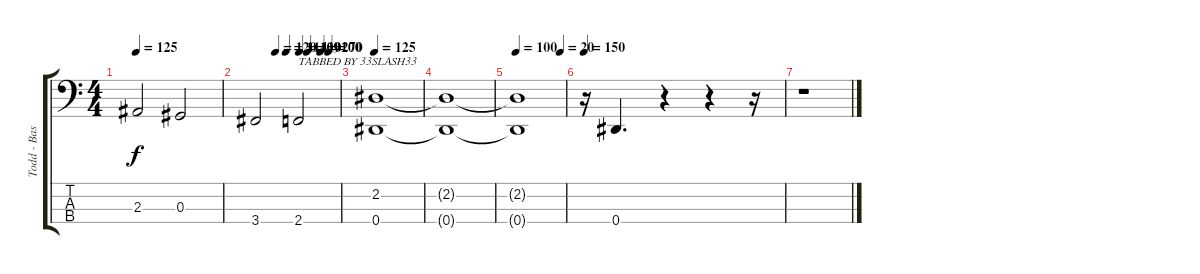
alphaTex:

\track ("Todd - Bass" "Todd - Bas") {instrument electricbasspick}
\staff {score tabs}
\tuning (Gb2 Db2 Ab1 Eb1) {hide}
\ts (4 4)
\tempo 125
\clef f4
\ks c
2.3.2{dy f} 0.3.2 |
\tempo (120 0.25)
\tempo (114 0.375)
\tempo (109 0.53125)
\tempo (102 0.625)
\tempo (100 0.78125)
\tempo (70 0.875)
3.4.2 2.4.2{txt "TABBED BY 33SLASH33"} |
\tempo 125
(2.2 0.4).1 |
(2.2{t} 0.4{t}).1 |
\tempo 100
\tempo (20 0.90625)
(2.2{t} 0.4{t}).1 |
\tempo 150
r.16 0.4.4{d} r.4 r.4 r.16 |
r.1
